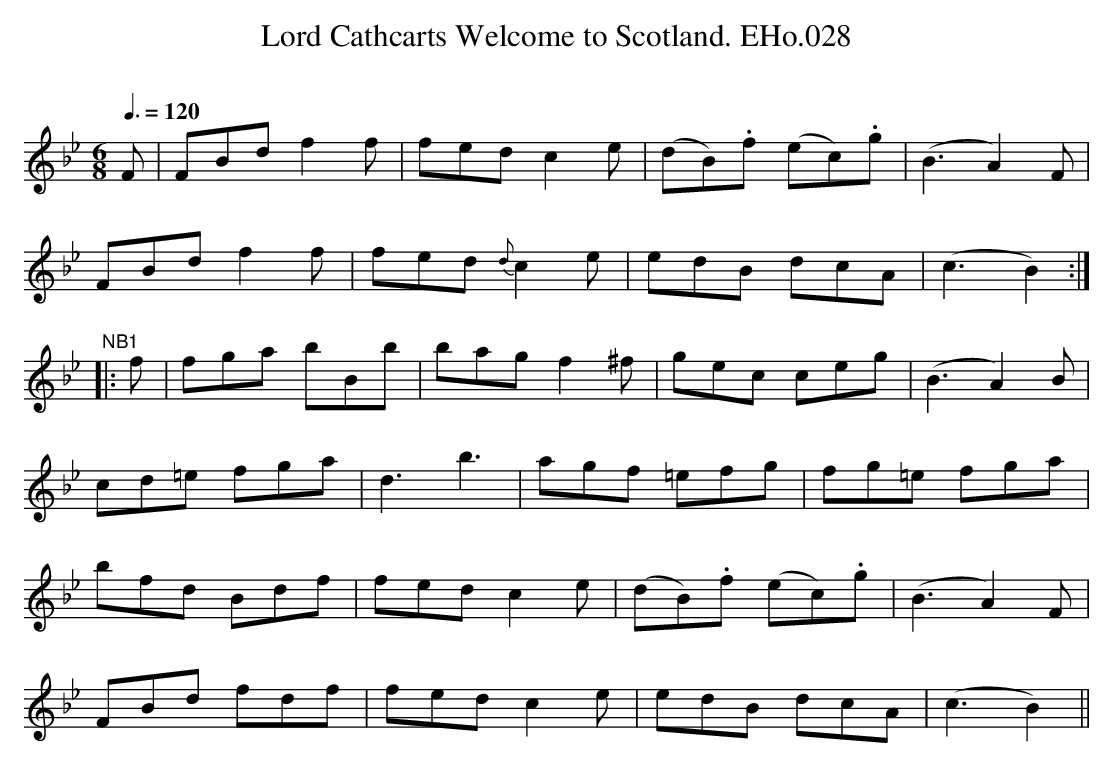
X:1
T:Lord Cathcarts Welcome to Scotland. EHo.028
M:6/8
L:1/8
Q:3/8=120
O:
K:Bb
F| FBdf2f | fedc2e | (dB).f (ec).g | (B3A2)F |
FBdf2f | fed{d}c2e | edB dcA | (c3B2) :|
"NB1"|: f | fga bBb | bagf2^f | gec ceg | (B3A2)B |
cd=e fga | d3b3 | agf =efg | fg=e fga |
bfd Bdf | fed c2e | (dB).f (ec).g | (B3A2) F |
FBd fdf | fed c2e | edB dcA | (c3B2) ||
